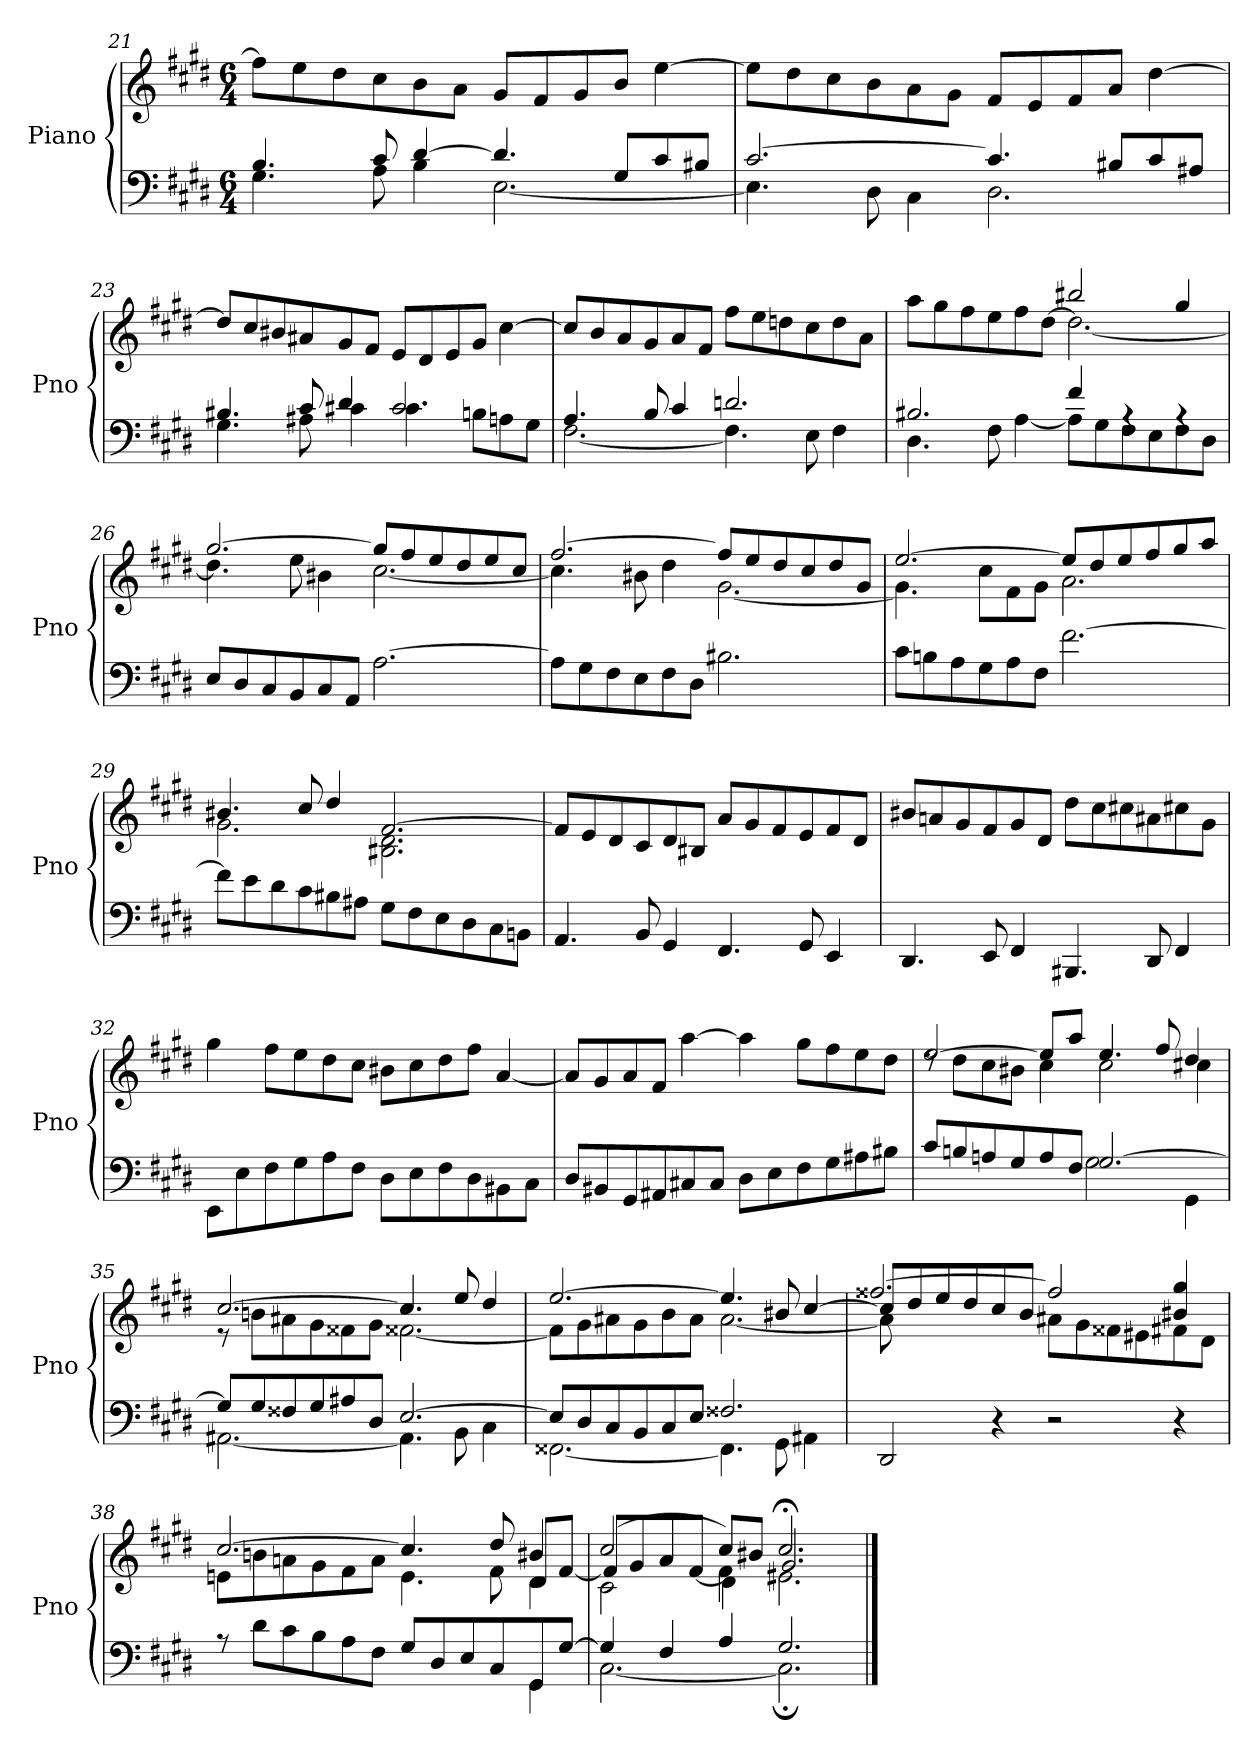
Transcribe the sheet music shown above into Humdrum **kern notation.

**kern	**kern
*part1	*part1
*staff2	*staff1
*I"Piano	*
*I'Pno	*
*clefF4	*clefG2
*k[f#c#g#d#]	*k[f#c#g#d#]
*E:	*E:
*M6/4	*M6/4
=21	=21
*^	*
4.B/	4.G#\	8ff#\L]
.	.	8ee\
.	.	8dd#\
8c#/	8A\	8cc#\
[4d#/	4B\	8b\
.	.	8a\J
4.d#/]	[2.E\	8g#/L
.	.	8f#/
.	.	8g#/
8G#/L	.	8b/J
8c#/	.	[4ee\
8B#X/J	.	.
!!LO:LB:g=z
=22	=22	=22
[2.c#/	4.E\]	8ee\L]
.	.	8dd#\
.	.	8cc#\
.	8D#\	8b\
.	4C#\	8a\
.	.	8g#\J
4.c#/]	2.D#\	8f#/L
.	.	8e/
.	.	8f#/
8B#X/L	.	8a/J
8c#/	.	[4dd#\
8A#X/J	.	.
=23	=23	=23
4.B#X/	4.G#\	8dd#/L]
.	.	8cc#/
.	.	8b#X/
8c#/	8A#X\	8a#X/
4d#/	4c#Xi\	8g#/
.	.	8f#/J
2.c#/	4.c#\	8e/L
.	.	8d#/
.	.	8e/
.	8Bn\L	8g#/J
.	8An\	[4cc#\
.	8G#\J	.
!!LO:PB:g=z
=24	=24	=24
4.A/	[2.F#\	8cc#/L]
.	.	8b/
.	.	8a/
8B/	.	8g#/
4c#/	.	8a/
.	.	8f#/J
2.dn/	4.F#\]	8ff#\L
.	.	8ee\
.	.	8ddn\
.	8E\	8cc#\
.	4F#\	8dd\
.	.	8a\J
=25	=25	=25
*	*	*^
2.B#X/	4.D#\	2.ryy	8aa\L
.	.	.	8gg#\
.	.	.	8ff#\
.	8F#\	.	8ee\
.	[4A\	.	8ff#\
.	.	.	[8dd#\J
4f#/	8A\L]	2bb#X/	2.dd#\_
.	8G#\	.	.
4rA	8F#\	.	.
.	8E\	.	.
4rA	8F#\	4gg#/	.
.	8D#\J	.	.
*v	*v	*	*
=26	=26	=26
8E/L	[2.gg#/	4.dd#\]
8D#/	.	.
8C#/	.	.
8BB/	.	8ee\
8C#/	.	4b#X\
8AA/J	.	.
[2.A\	8gg#/L]	[2.cc#\
.	8ff#/	.
.	8ee/	.
.	8dd#/	.
.	8ee/	.
.	8cc#/J	.
!!LO:LB:g=z	!!
=27	=27	=27
8A\L]	[2.ff#/	4.cc#\]
8G#\	.	.
8F#\	.	.
8E\	.	8b#X\
8F#\	.	4dd#\
8D#\J	.	.
2.B#X\	8ff#/L]	[2.g#\
.	8ee/	.
.	8dd#/	.
.	8cc#/	.
.	8dd#/	.
.	8g#/J	.
=28	=28	=28
8c#\L	[2.ee/	4.g#\]
8Bn\	.	.
8A\	.	.
8G#\	.	8cc#\L
8A\	.	8f#\
8F#\J	.	8g#\J
[2.f#\	8ee/L]	2.a\
.	8dd#/	.
.	8ee/	.
.	8ff#/	.
.	8gg#/	.
.	8aa/J	.
=29	=29	=29
8f#\L]	4.b#X/	2.g#\
8e\	.	.
8d#\	.	.
8c#\	8cc#/	.
8B#X\	4dd#/	.
8A#X\J	.	.
8G#\L	[2.f#/	2.B#X\ 2.d#\
8F#\	.	.
8E\	.	.
8D#\	.	.
8C#\	.	.
8BBn\J	.	.
*	*v	*v
!!LO:LB:g=z
=30	=30
4.AA/	8f#/L]
.	8e/
.	8d#/
8BB/	8c#/
4GG#/	8d#/
.	8B#X/J
4.FF#/	8a/L
.	8g#/
.	8f#/
8GG#/	8e/
4EE/	8f#/
.	8d#/J
=31	=31
4.DD#/	8b#X/L
.	8an/
.	8g#/
8EE/	8f#/
4FF#/	8g#/
.	8d#/J
4.BBB#X/	8dd#\L
.	8cc#\
.	8cc#Xi\
8DD#/	8a#X\
4FF#/	8cc#Xi\
.	8g#\J
!!LO:PB:g=z
=32	=32
8EE\L	4gg#\
8E\	.
8F#\	8ff#\L
8G#\	8ee\
8A\	8dd#\
8F#\J	8cc#\J
8D#\L	8b#X\L
8E\	8cc#\
8F#\	8dd#\
8D#\	8ff#\J
8BB#X\	[4a/
8C#\J	.
=33	=33
8D#/L	8a/L]
8BB#X/	8g#/
8GG#/	8a/
8AA#X/	8f#/J
8C#Xi/	[4aa\
8C#/J	.
8D#\L	4aa\]
8E\	.
8F#\	8gg#\L
8G#\	8ff#\
8A#X\	8ee\
8B#X\J	8dd#\J
!!LO:LB:g=z
=34	=34
*^	*^
8c#/L	2.ryy	[2ee/	8rdd
8Bn/	.	.	8dd#\L
8An/	.	.	8cc#\
8G#/	.	.	8b#X\J
8A/	.	8ee/L]	4cc#\
8F#/J	.	8aa/J	.
[2.G#/	2G#\	4.ee/	2cc#\
.	.	8ff#/	.
.	4GG#\	4dd#/	4cc#Xi\
=35	=35	=35	=35
8G#/L]	[2.AA#X\	[2.cc#/	8re
8G#/	.	.	8bn\L
8F##X/	.	.	8a#X\
8G#/	.	.	8g#\
8A#X/	.	.	8f##X\
8D#/J	.	.	8g#\J
[2.E/	4.AA#\]	4.cc#/]	[2.f##X\
.	8BB\	8ee/	.
.	4C#\	4dd#/	.
!!LO:LB:g=z	!!
=36	=36	=36	=36
8E/L]	[2.FF##X\	[2.ee/	8f##\L]
8D#/	.	.	8g#\
8C#/	.	.	8a#X\
8BB/	.	.	8g#\
8C#/	.	.	8b\
8E/J	.	.	8a#\J
2.F##X/	4.FF##\]	4.ee/]	[2.a#\
.	8GG#\	8b#X/	.
.	4AA#X\	[4cc#/	.
*v	*v	*	*
=37	=37	=37
*	*	*^
2DD#/	8cc#/L]	8a#\]	[2.ff##X/
.	8dd#/	1ryy	.
.	8ee/	.	.
.	8dd#/	.	.
4r	8cc#/	.	.
.	8b/J	.	.
2r	8a#X\L	.	2ff##/]
.	8g#\	.	.
.	8f##X\	.	.
.	8e#X\	4.ryy	.
4r	8f#X\	.	4b#X/ 4gg#/
.	8d#\J	.	.
!!LO:PB:g=z	!!	!!
=38	=38	=38	=38
*^	*	*	*
8rA	2.rGGyy	[2.cc#/	8en\L	2.rffyy
8d#\L	.	.	8bn\	.
8c#\	.	.	8an\	.
8B\	.	.	8g#\	.
8A\	.	.	8f#\	.
8F#\J	.	.	8a\J	.
8G#/L	2rGGyy	4.cc#/]	4.e\	2rffyy
8D#/	.	.	.	.
8E/	.	.	.	.
8C#/	.	8dd#/	8f#\	.
8GG#/	4GG#\	4b#X/	8d#/L	4d#\
[8G#/J	.	.	[8f#/J	.
=39	=39	=39	=39	=39
4G#/]	[2.C#\	(2cc#/	8f#/L]	2c#\
.	.	.	8g#/	.
4F#/	.	.	8a/	.
.	.	.	[8f#/J	.
4A/	.	8cc#/L)	4f#\]	4d#\
.	.	8b#X/J	.	.
2.G#/	2.C#;\]	2.cc#;</	2.g#/	2.e#X\
*v	*v	*	*	*
*	*v	*v	*v
==	==
*-	*-
